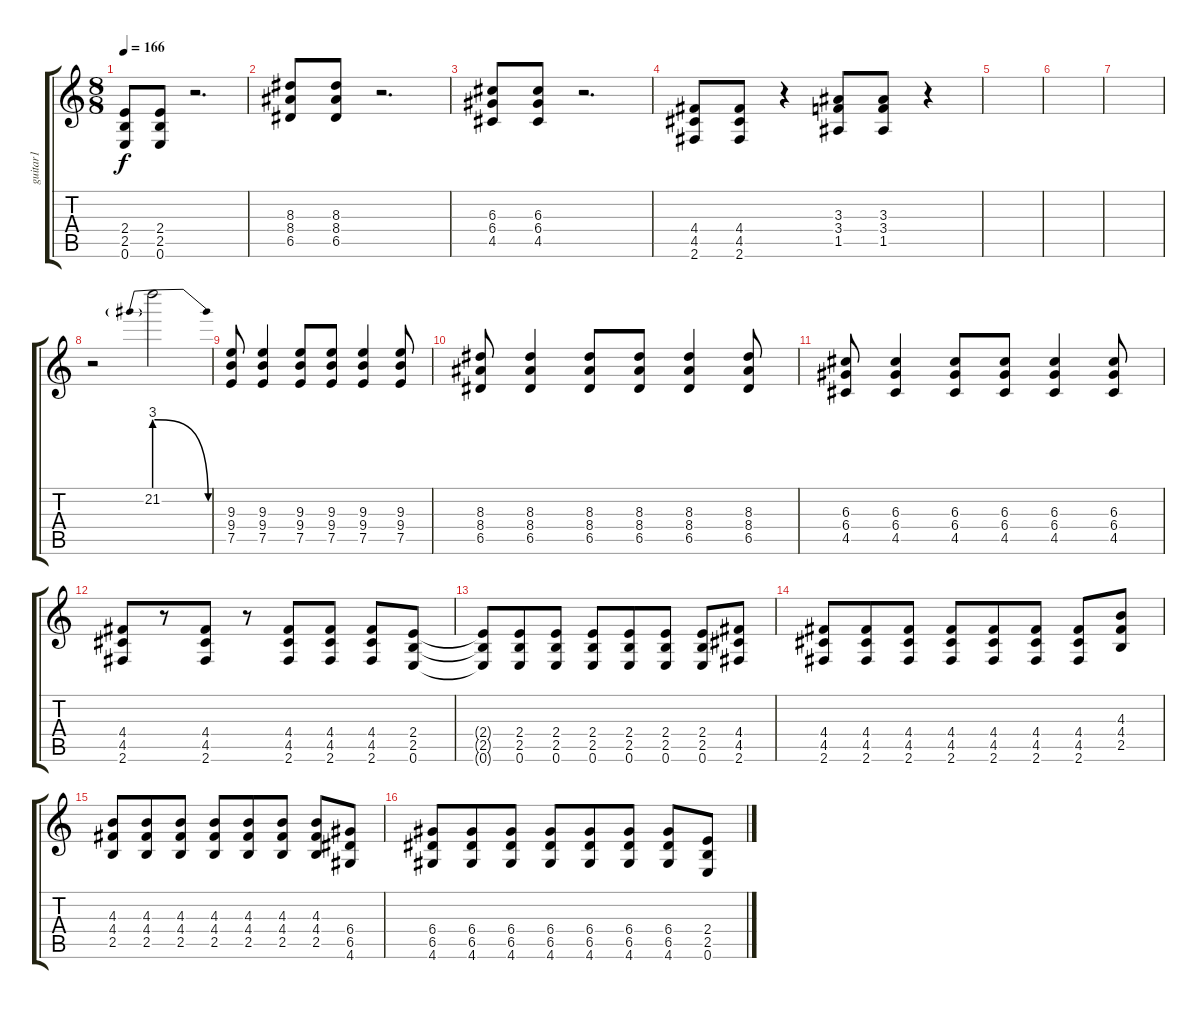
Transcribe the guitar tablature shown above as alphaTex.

\track ("guitar1" "guitar1") {instrument overdrivenguitar}
\staff {score tabs}
\tuning (E4 B3 G3 D3 A2 E2) {hide}
\ts (8 8)
\tempo 166
\clef g2
\ks c
(2.4 2.5 0.6).8{dy f} (2.4 2.5 0.6).8 r.2{d} |
(8.3 8.4 6.5).8 (8.3 8.4 6.5).8 r.2{d} |
(6.3 6.4 4.5).8 (6.3 6.4 4.5).8 r.2{d} |
(4.4 4.5 2.6).8 (4.4 4.5 2.6).8 r.4 (3.3 3.4 1.5).8 (3.3 3.4 1.5).8 r.4 |
|
|
|
r.2 21.2{be (prebendrelease 0 12 60 0)}.2 |
(9.3 9.4 7.5).8 (9.3 9.4 7.5).4 (9.3 9.4 7.5).8 (9.3 9.4 7.5).8 (9.3 9.4 7.5).4 (9.3 9.4 7.5).8 |
(8.3 8.4 6.5).8 (8.3 8.4 6.5).4 (8.3 8.4 6.5).8 (8.3 8.4 6.5).8 (8.3 8.4 6.5).4 (8.3 8.4 6.5).8 |
(6.3 6.4 4.5).8 (6.3 6.4 4.5).4 (6.3 6.4 4.5).8 (6.3 6.4 4.5).8 (6.3 6.4 4.5).4 (6.3 6.4 4.5).8 |
(4.4 4.5 2.6).8 r.8 (4.4 4.5 2.6).8 r.8 (4.4 4.5 2.6).8 (4.4 4.5 2.6).8 (4.4 4.5 2.6).8 (2.4 2.5 0.6).8 |
(2.4{t} 2.5{t} 0.6{t}).8 (2.4 2.5 0.6).8 (2.4 2.5 0.6).8 (2.4 2.5 0.6).8 (2.4 2.5 0.6).8 (2.4 2.5 0.6).8 (2.4 2.5 0.6).8 (4.4 4.5 2.6).8 |
(4.4 4.5 2.6).8 (4.4 4.5 2.6).8 (4.4 4.5 2.6).8 (4.4 4.5 2.6).8 (4.4 4.5 2.6).8 (4.4 4.5 2.6).8 (4.4 4.5 2.6).8 (4.3 4.4 2.5).8 |
(4.3 4.4 2.5).8 (4.3 4.4 2.5).8 (4.3 4.4 2.5).8 (4.3 4.4 2.5).8 (4.3 4.4 2.5).8 (4.3 4.4 2.5).8 (4.3 4.4 2.5).8 (6.4 6.5 4.6).8 |
(6.4 6.5 4.6).8 (6.4 6.5 4.6).8 (6.4 6.5 4.6).8 (6.4 6.5 4.6).8 (6.4 6.5 4.6).8 (6.4 6.5 4.6).8 (6.4 6.5 4.6).8 (2.4 2.5 0.6).8
